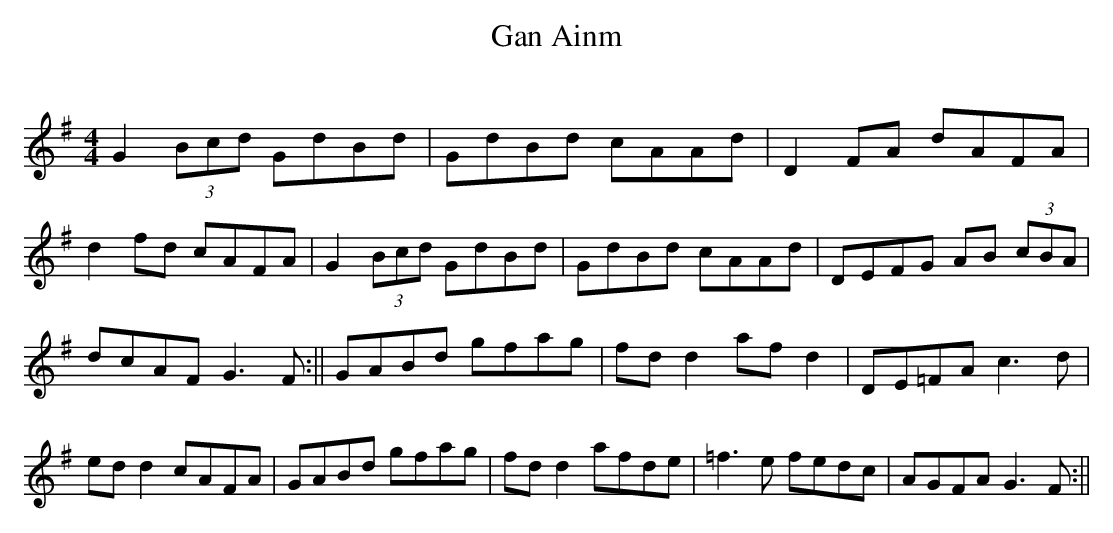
X:1
T:Gan Ainm
C:
M:4/4
L:1/8
K:G
G2(3Bcd GdBd|GdBd cAAd|D2FA dAFA|d2fd cAFA|\
G2(3Bcd GdBd|GdBd cAAd|DEFG AB (3cBA|dcAF G3F:||\
GABd gfag|fdd2 afd2|DE=FA c3d|edd2 cAFA|\
GABd gfag|fdd2 afde|=f3e fedc|AGFA G3F:||
